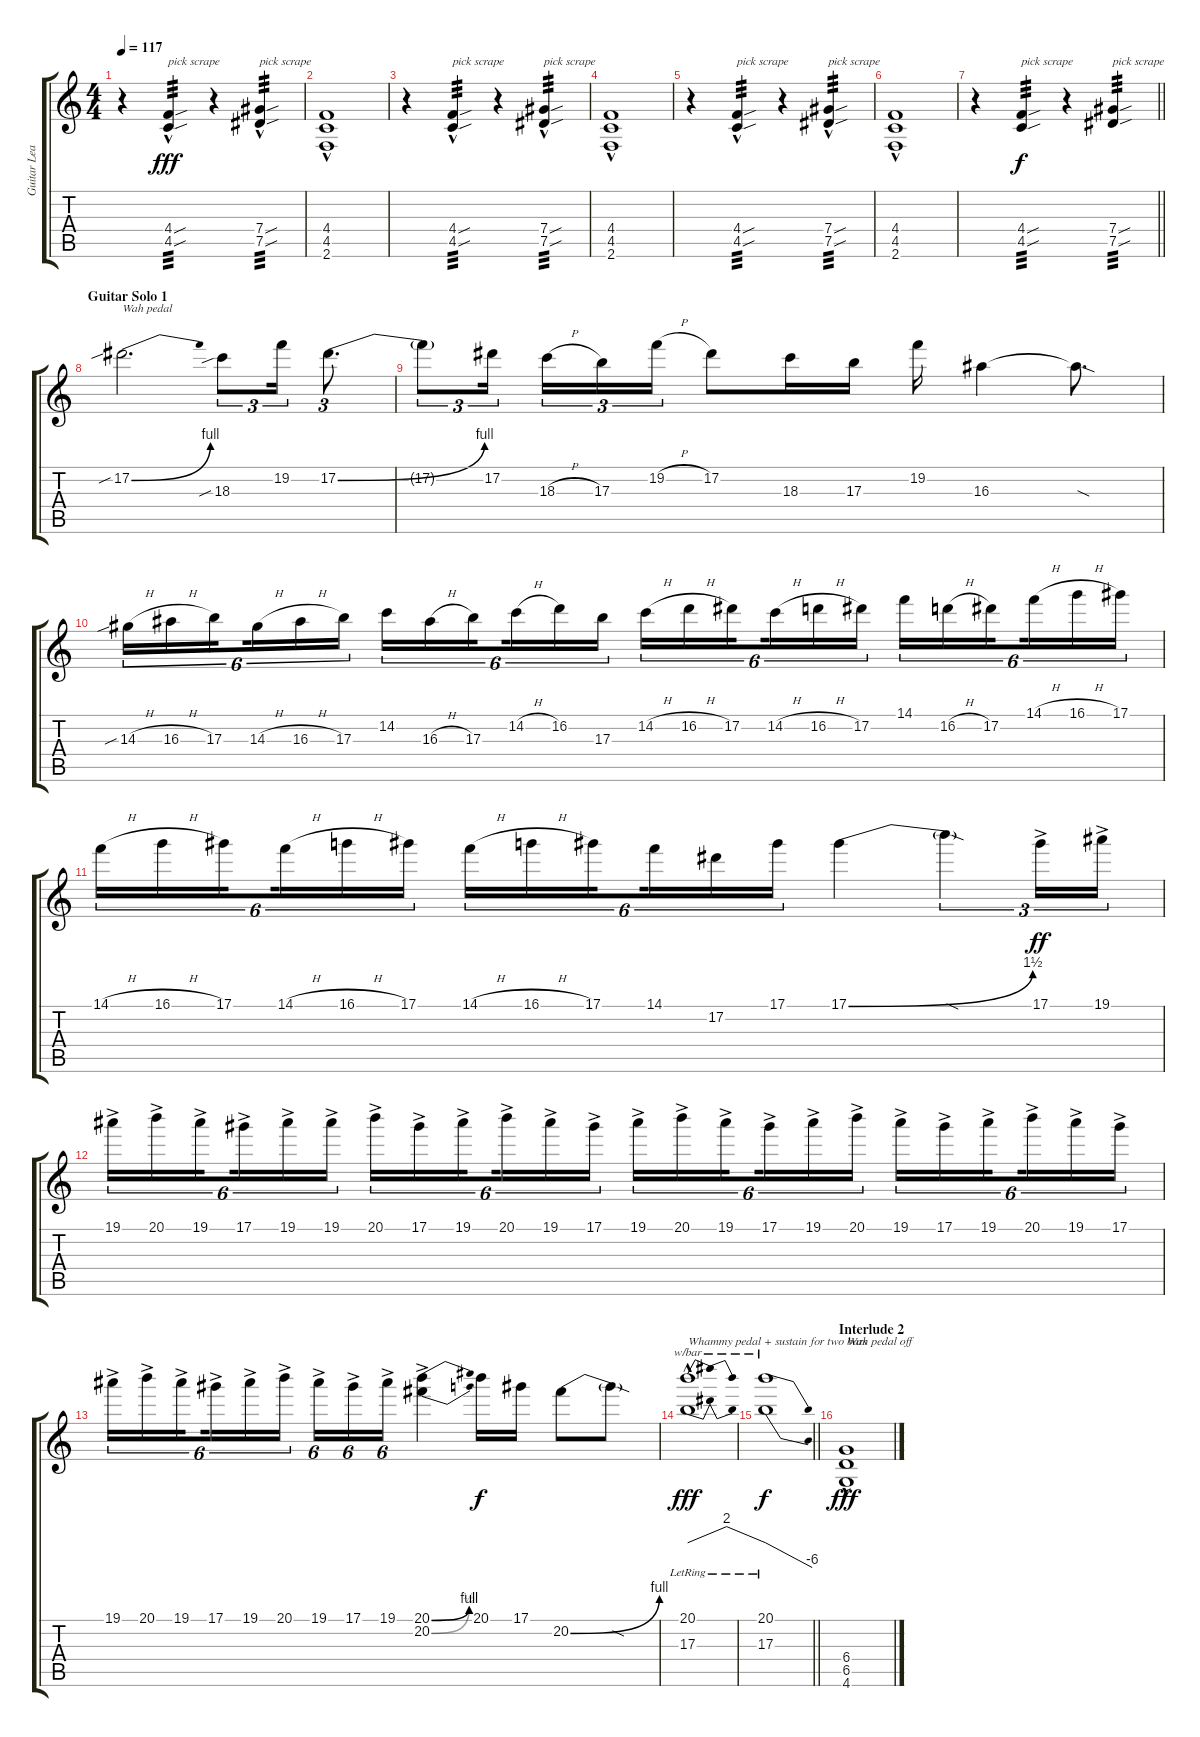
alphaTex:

\track ("Guitar Lead" "Guitar Lea") {instrument distortionguitar}
\staff {score tabs}
\tuning (Eb4 Bb3 Gb3 Db3 Ab2 Eb2) {hide}
\ts (4 4)
\tempo 117
\clef g2
\ks c
r.4{dy fff} (4.4{sou hac} 4.5{sou hac}).4{txt "pick scrape" tp 3} r.4 (7.4{sou hac} 7.5{sou hac}).4{txt "pick scrape" tp 3} |
(4.4{hac} 4.5{hac} 2.6{hac}).1 |
r.4 (4.4{sou hac} 4.5{sou hac}).4{txt "pick scrape" tp 3} r.4 (7.4{sou hac} 7.5{sou hac}).4{txt "pick scrape" tp 3} |
(4.4{hac} 4.5{hac} 2.6{hac}).1 |
r.4 (4.4{sou hac} 4.5{sou hac}).4{txt "pick scrape" tp 3} r.4 (7.4{sou hac} 7.5{sou hac}).4{txt "pick scrape" tp 3} |
(4.4{hac} 4.5{hac} 2.6{hac}).1 |
\barLineRight lightlight
r.4 (4.4{sou} 4.5{sou}).4{txt "pick scrape" tp 3 dy f} r.4 (7.4{sou} 7.5{sou}).4{txt "pick scrape" tp 3} |
\section ("" "Guitar Solo 1")
17.2{be (bend 0 0 60 4) sib}.2{d txt "Wah pedal" instrument distortionguitar} 18.3{sib}.8{tu (3 2)} 19.2.16{tu (3 2)} 17.2{be (bend 0 0 60 4)}.8{d tu (3 2)} |
17.2{t}.8{tu (3 2)} 17.2.16{tu (3 2) beam splitsecondary} 18.3{h}.16{tu (3 2)} 17.3.16{tu (3 2)} 19.2{h}.16{tu (3 2)} 17.2.8 18.3.16 17.3.16 19.2.16 16.3.4 16.3{sod t}.8{d} |
14.3{sib h}.16{tu (6 4)} 16.3{h}.16{tu (6 4)} 17.3.16{tu (6 4) beam splitsecondary} 14.3{h}.16{tu (6 4)} 16.3{h}.16{tu (6 4)} 17.3.16{tu (6 4)} 14.2.16{tu (6 4)} 16.3{h}.16{tu (6 4)} 17.3.16{tu (6 4) beam splitsecondary} 14.2{h}.16{tu (6 4)} 16.2.16{tu (6 4)} 17.3.16{tu (6 4)} 14.2{h}.16{tu (6 4)} 16.2{h}.16{tu (6 4)} 17.2.16{tu (6 4) beam splitsecondary} 14.2{h}.16{tu (6 4)} 16.2{h}.16{tu (6 4)} 17.2.16{tu (6 4)} 14.1.16{tu (6 4)} 16.2{h}.16{tu (6 4)} 17.2.16{tu (6 4) beam splitsecondary} 14.1{h}.16{tu (6 4)} 16.1{h}.16{tu (6 4)} 17.1.16{tu (6 4)} |
14.1{h}.16{tu (6 4)} 16.1{h}.16{tu (6 4)} 17.1.16{tu (6 4) beam splitsecondary} 14.1{h}.16{tu (6 4)} 16.1{h}.16{tu (6 4)} 17.1.16{tu (6 4)} 14.1{h}.16{tu (6 4)} 16.1{h}.16{tu (6 4)} 17.1.16{tu (6 4) beam splitsecondary} 14.1.16{tu (6 4)} 17.2.16{tu (6 4)} 17.1.16{tu (6 4)} 17.1{be (bend 0 0 60 6)}.4 17.1{sod t}.4{tu (3 2)} 17.1{ac}.16{tu (3 2) dy ff} 19.1{ac}.16{tu (3 2)} |
19.1{ac}.16{tu (6 4)} 20.1{ac}.16{tu (6 4)} 19.1{ac}.16{tu (6 4) beam splitsecondary} 17.1{ac}.16{tu (6 4)} 19.1{ac}.16{tu (6 4)} 19.1{ac}.16{tu (6 4)} 20.1{ac}.16{tu (6 4)} 17.1{ac}.16{tu (6 4)} 19.1{ac}.16{tu (6 4) beam splitsecondary} 20.1{ac}.16{tu (6 4)} 19.1{ac}.16{tu (6 4)} 17.1{ac}.16{tu (6 4)} 19.1{ac}.16{tu (6 4)} 20.1{ac}.16{tu (6 4)} 19.1{ac}.16{tu (6 4) beam splitsecondary} 17.1{ac}.16{tu (6 4)} 19.1{ac}.16{tu (6 4)} 20.1{ac}.16{tu (6 4)} 19.1{ac}.16{tu (6 4)} 17.1{ac}.16{tu (6 4)} 19.1{ac}.16{tu (6 4) beam splitsecondary} 20.1{ac}.16{tu (6 4)} 19.1{ac}.16{tu (6 4)} 17.1{ac}.16{tu (6 4)} |
19.1{ac}.16{tu (6 4)} 20.1{ac}.16{tu (6 4)} 19.1{ac}.16{tu (6 4) beam splitsecondary} 17.1{ac}.16{tu (6 4)} 19.1{ac}.16{tu (6 4)} 20.1{ac}.16{tu (6 4)} 19.1{ac}.16{tu (6 4)} 17.1{ac}.16{tu (6 4)} 19.1{ac}.16{tu (6 4)} (20.1{be (bend 0 0 60 4) ac} 20.2{be (bend 0 0 60 2) ac}).4 20.1.16{dy f} 17.1.16 20.2{be (bend 0 0 60 4)}.8 20.2{sod t}.8 |
(20.1{hac lr} 17.3{hac lr}).1{tbe (dip default 0 0 10 8 20 8 60 0) txt "Whammy pedal + sustain for two bars" dy fff} |
\barLineRight lightlight
(20.1{lr} 17.3{lr}).1{tbe (dive default 0 0 60 -24) dy f} |
\section ("" "Interlude 2")
(6.4{hac} 6.5{hac} 4.6{hac}).1{txt "Wah pedal off" dy fff instrument distortionguitar}
